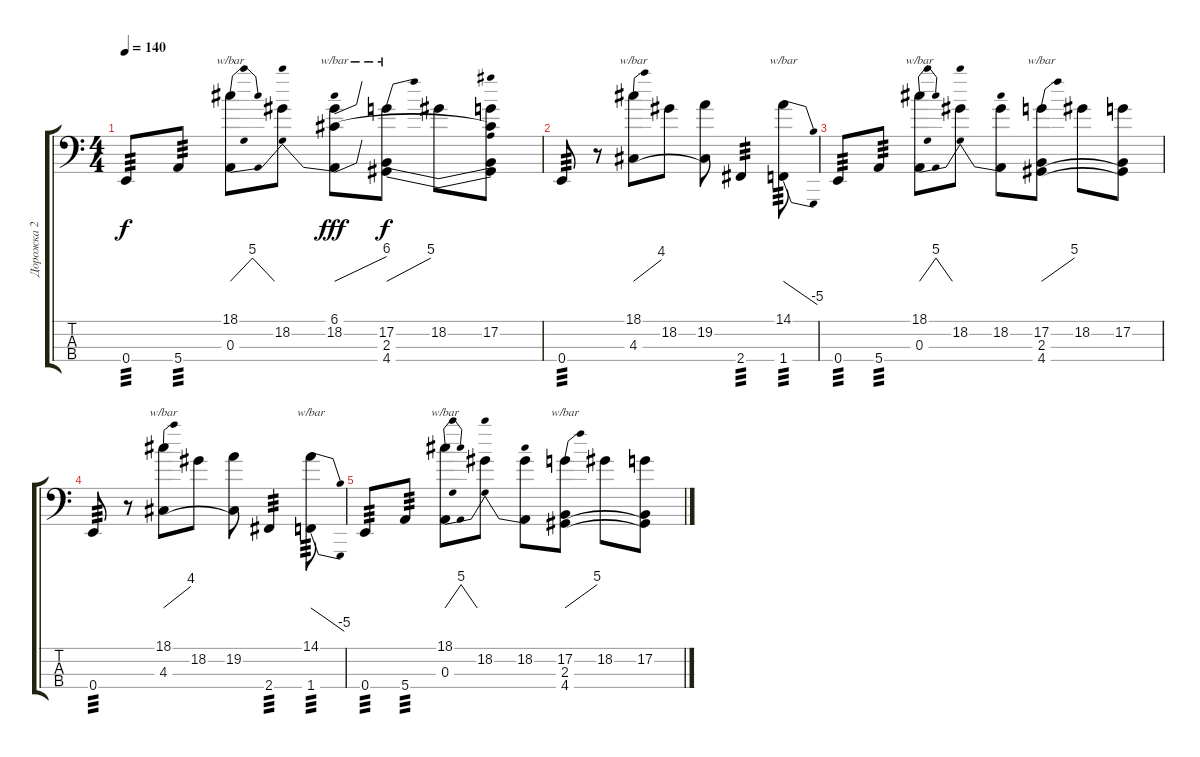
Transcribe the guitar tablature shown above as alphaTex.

\track ("Дорожка 2" "Дорожка 2") {instrument synthbass1}
\staff {score tabs}
\tuning (G2 D2 A1 E1) {hide}
\ts (4 4)
\tempo 140
\clef f4
\ks c
0.4.8{tp 3 dy f} 5.4.8{tp 3} (18.1 0.3).8{tbe (dip default 0 0 30 20 60 0)} 18.2.8 (6.1 18.2 0.3{t}).8{tbe (dive default 0 0 60 24) dy fff} (17.2 2.3 4.4).8{tbe (dive default 0 0 60 20) dy f} 18.2.8 (6.1{t} 17.2 2.3{t} 4.4{t}).8 |
0.4.8{tp 3 volume 0} r.8 (18.1 4.3).8{tbe (dive default 0 0 60 16)} 18.2.8 (19.2 4.3{t}).8 2.4.4{tp 3} (14.1 1.4).8{tbe (dive default 0 0 60 -20) tp 3} |
0.4.8{tp 3} 5.4.8{tp 3} (18.1 0.3).8{tbe (dip default 0 0 30 20 60 0)} 18.2.8 (18.2 0.3{t}).8 (17.2 2.3 4.4).8{tbe (dive default 0 0 60 20)} 18.2.8 (17.2 2.3{t} 4.4{t}).8 |
0.4.8{tp 3} r.8 (18.1 4.3).8{tbe (dive default 0 0 60 16)} 18.2.8 (19.2 4.3{t}).8 2.4.4{tp 3} (14.1 1.4).8{tbe (dive default 0 0 60 -20) tp 3} |
0.4.8{tp 3} 5.4.8{tp 3} (18.1 0.3).8{tbe (dip default 0 0 30 20 60 0)} 18.2.8 (18.2 0.3{t}).8 (17.2 2.3 4.4).8{tbe (dive default 0 0 60 20)} 18.2.8 (17.2 2.3{t} 4.4{t}).8
